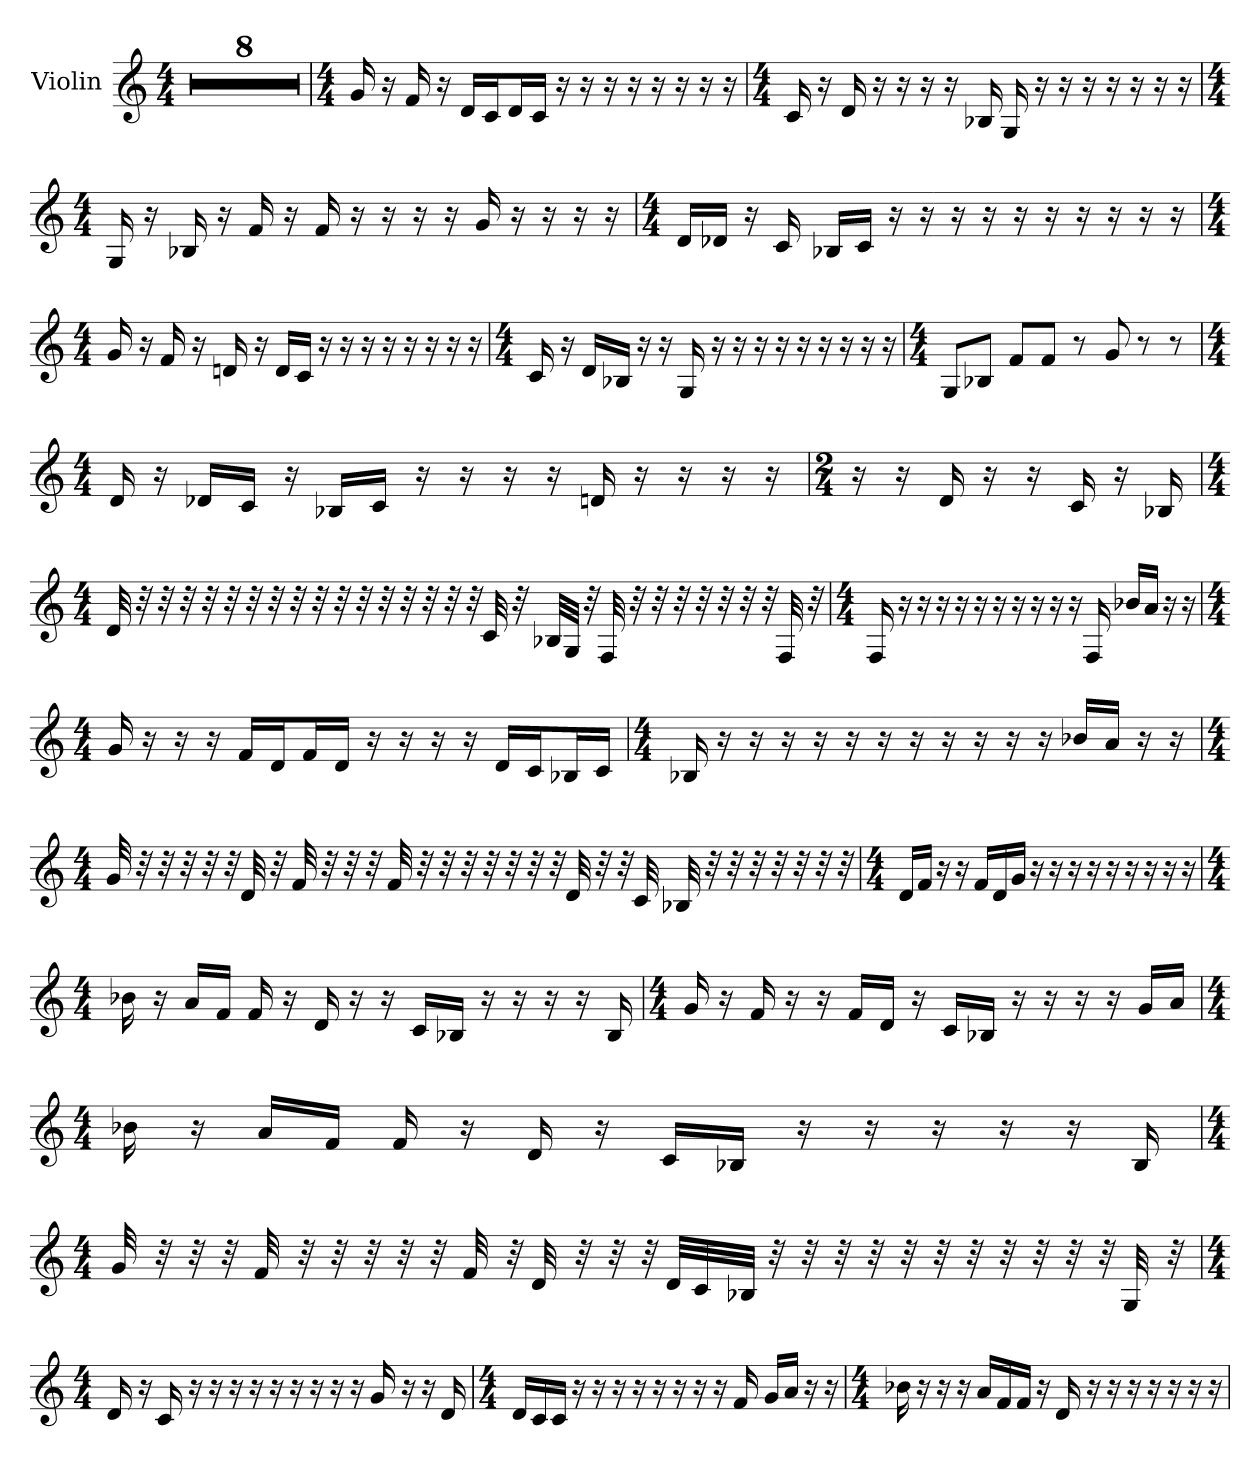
**kern
*part1
*staff1
*I"Violin
*I'Vln
*M4/4
=
1r
=
*M4/4
1r
=
*M4/4
1r
=
*M4/4
1r
=
*M4/4
1r
=
*M4/4
1r
=
*M4/4
1r
=
*M4/4
1r
=
*M4/4
16g
16r
16f
16r
16dLL
16cJ
16dL
16cJJ
16r
16r
16r
16r
16r
16r
16r
16r
=
*M4/4
16c
16r
16d
16r
16r
16r
16r
16B-X
16G
16r
16r
16r
16r
16r
16r
16r
=
*M4/4
16G
16r
16B-X
16r
16f
16r
16f
16r
16r
16r
16r
16g
16r
16r
16r
16r
=
*M4/4
16dLL
16d-XJJ
16r
16c
16B-XLL
16cJJ
16r
16r
16r
16r
16r
16r
16r
16r
16r
16r
=
*M4/4
16g
16r
16f
16r
16dn
16r
16dLL
16cJJ
16r
16r
16r
16r
16r
16r
16r
16r
=
*M4/4
16c
16r
16dLL
16B-XJJ
16r
16r
16G
16r
16r
16r
16r
16r
16r
16r
16r
16r
=
*M4/4
8GL
8B-XJ
8fL
8fJ
8r
8g
8r
8r
=
*M4/4
16d
16r
16d-XLL
16cJJ
16r
16B-XLL
16cJJ
16r
16r
16r
16r
16dn
16r
16r
16r
16r
=
*M2/4
16r
16r
16d
16r
16r
16c
16r
16B-X
=
*M4/4
32d
32r
32r
32r
32r
32r
32r
32r
32r
32r
32r
32r
32r
32r
32r
32r
32r
32c
32r
32B-XLLL
32GJJJ
32r
32F
32r
32r
32r
32r
32r
32r
32r
32F
32r
=
*M4/4
16F
16r
16r
16r
16r
16r
16r
16r
16r
16r
16r
16F
16b-XLL
16aJJ
16r
16r
=
*M4/4
16g
16r
16r
16r
16fLL
16dJ
16fL
16dJJ
16r
16r
16r
16r
16dLL
16cJ
16B-XL
16cJJ
=
*M4/4
16B-X
16r
16r
16r
16r
16r
16r
16r
16r
16r
16r
16r
16b-XLL
16aJJ
16r
16r
=
*M4/4
32g
32r
32r
32r
32r
32r
32d
32r
32f
32r
32r
32r
32f
32r
32r
32r
32r
32r
32r
32r
32d
32r
32r
32c
32B-X
32r
32r
32r
32r
32r
32r
32r
=
*M4/4
16dLL
16fJJ
16r
16r
16fLL
16d
16gJJ
16r
16r
16r
16r
16r
16r
16r
16r
16r
=
*M4/4
16b-X
16r
16aLL
16fJJ
16f
16r
16d
16r
16r
16cLL
16B-XJJ
16r
16r
16r
16r
16B-
=
*M4/4
16g
16r
16f
16r
16r
16fLL
16dJJ
16r
16cLL
16B-XJJ
16r
16r
16r
16r
16gLL
16aJJ
=
*M4/4
16b-X
16r
16aLL
16fJJ
16f
16r
16d
16r
16cLL
16B-XJJ
16r
16r
16r
16r
16r
16B-
=
*M4/4
32g
32r
32r
32r
32f
32r
32r
32r
32r
32r
32f
32r
32d
32r
32r
32r
32dLLL
32c
32B-XJJJ
32r
32r
32r
32r
32r
32r
32r
32r
32r
32r
32r
32G
32r
=
*M4/4
16d
16r
16c
16r
16r
16r
16r
16r
16r
16r
16r
16r
16g
16r
16r
16d
=
*M4/4
16dLL
16c
16cJJ
16r
16r
16r
16r
16r
16r
16r
16r
16f
16gLL
16aJJ
16r
16r
=
*M4/4
16b-X
16r
16r
16r
16aLL
16f
16fJJ
16r
16d
16r
16r
16r
16r
16r
16r
16r
=
*-
